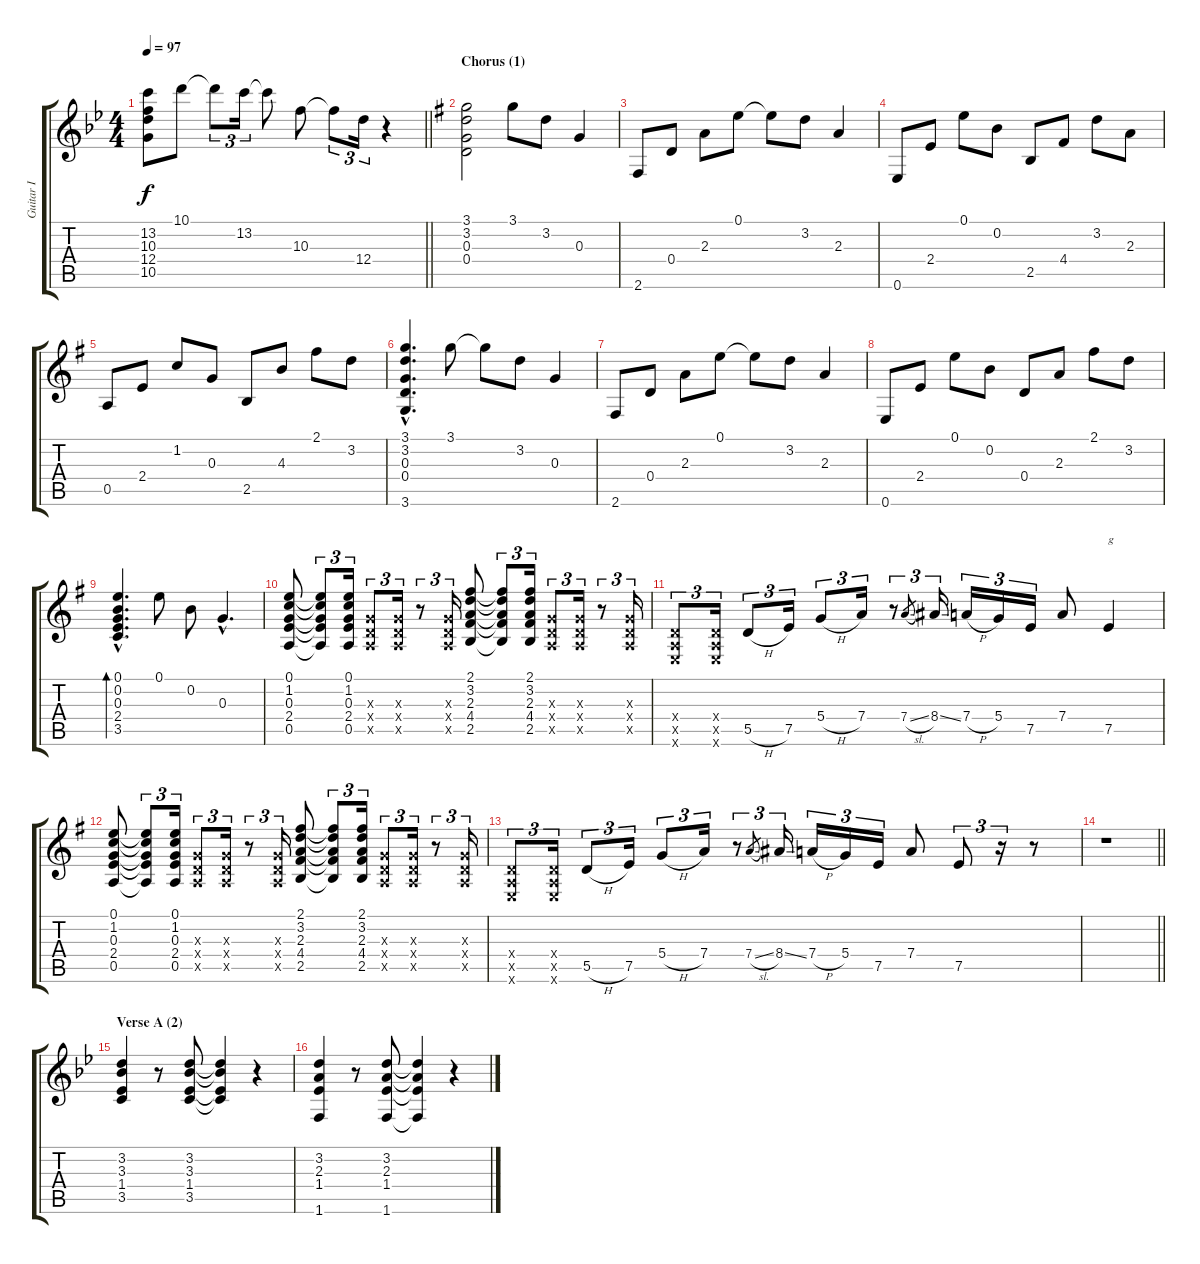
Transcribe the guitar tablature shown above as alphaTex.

\track ("Guitar I" "Guitar I") {instrument electricguitarjazz}
\staff {score tabs}
\tuning (E4 B3 G3 D3 A2 E2) {hide}
\ts (4 4)
\tempo 97
\clef g2
\barLineRight lightlight
\ks bb
(13.2{t} 10.3{t} 12.4{t} 10.5{t}).8{dy f} 10.1.8 10.1{t}.8{tu (3 2)} 13.2.16{tu (3 2)} 13.2{t}.8 10.3.8 10.3{t}.8{tu (3 2)} 12.4.16{tu (3 2)} r.4 |
\section ("" "Chorus (1)")
\ks g
(3.1 3.2 0.3 0.4).2 3.1.8 3.2.8 0.3.4 |
2.6.8 0.4.8 2.3.8 0.1.8 0.1{t}.8 3.2.8 2.3.4 |
0.6.8 2.4.8 0.1.8 0.2.8 2.5.8 4.4.8 3.2.8 2.3.8 |
0.5.8 2.4.8 1.2.8 0.3.8 2.5.8 4.3.8 2.1.8 3.2.8 |
(3.1{hac} 3.2{hac} 0.3{hac} 0.4{hac} 3.6{hac}).4{d} 3.1.8 3.1{t}.8 3.2.8 0.3.4 |
2.6.8 0.4.8 2.3.8 0.1.8 0.1{t}.8 3.2.8 2.3.4 |
0.6.8 2.4.8 0.1.8 0.2.8 0.4.8 2.3.8 2.1.8 3.2.8 |
(0.1{hac} 0.2{hac} 0.3{hac} 2.4{hac} 3.5{hac}).4{d bd 240} 0.1.8 0.2.8 0.3{hac}.4{d} |
(0.1 1.2 0.3 2.4 0.5).8 (0.1{t} 1.2{t} 0.3{t} 2.4{t} 0.5{t}).8{tu (3 2)} (0.1 1.2 0.3 2.4 0.5).16{tu (3 2)} (0.3{x} 0.4{x} 0.5{x}).8{tu (3 2)} (0.3{x} 0.4{x} 0.5{x}).16{tu (3 2)} r.8{tu (3 2)} (0.3{x} 0.4{x} 0.5{x}).16{tu (3 2)} (2.1 3.2 2.3 4.4 2.5).8 (2.1{t} 3.2{t} 2.3{t} 4.4{t} 2.5{t}).8{tu (3 2)} (2.1 3.2 2.3 4.4 2.5).16{tu (3 2)} (0.3{x} 0.4{x} 0.5{x}).8{tu (3 2)} (0.3{x} 0.4{x} 0.5{x}).16{tu (3 2)} r.8{tu (3 2)} (0.3{x} 0.4{x} 0.5{x}).16{tu (3 2)} |
(0.4{x} 0.5{x} 0.6{x}).8{tu (3 2)} (0.4{x} 0.5{x} 0.6{x}).16{tu (3 2)} 5.5{h}.8{tu (3 2)} 7.5.16{tu (3 2)} 5.4{h}.8{tu (3 2)} 7.4.16{tu (3 2)} r.8{tu (3 2)} 7.4{sl}.8{gr} 8.4{ss}.16{tu (3 2)} 7.4{h}.16{tu (3 2)} 5.4.16{tu (3 2)} 7.5.16{tu (3 2)} 7.4.8 7.5.4{txt "g"} |
(0.1 1.2 0.3 2.4 0.5).8 (0.1{t} 1.2{t} 0.3{t} 2.4{t} 0.5{t}).8{tu (3 2)} (0.1 1.2 0.3 2.4 0.5).16{tu (3 2)} (0.3{x} 0.4{x} 0.5{x}).8{tu (3 2)} (0.3{x} 0.4{x} 0.5{x}).16{tu (3 2)} r.8{tu (3 2)} (0.3{x} 0.4{x} 0.5{x}).16{tu (3 2)} (2.1 3.2 2.3 4.4 2.5).8 (2.1{t} 3.2{t} 2.3{t} 4.4{t} 2.5{t}).8{tu (3 2)} (2.1 3.2 2.3 4.4 2.5).16{tu (3 2)} (0.3{x} 0.4{x} 0.5{x}).8{tu (3 2)} (0.3{x} 0.4{x} 0.5{x}).16{tu (3 2)} r.8{tu (3 2)} (0.3{x} 0.4{x} 0.5{x}).16{tu (3 2)} |
(0.4{x} 0.5{x} 0.6{x}).8{tu (3 2)} (0.4{x} 0.5{x} 0.6{x}).16{tu (3 2)} 5.5{h}.8{tu (3 2)} 7.5.16{tu (3 2)} 5.4{h}.8{tu (3 2)} 7.4.16{tu (3 2)} r.8{tu (3 2)} 7.4{sl}.8{gr} 8.4{ss}.16{tu (3 2)} 7.4{h}.16{tu (3 2)} 5.4.16{tu (3 2)} 7.5.16{tu (3 2)} 7.4.8 7.5.8{tu (3 2)} r.16{tu (3 2)} r.8 |
\barLineRight lightlight
r.1 |
\section ("" "Verse A (2)")
\ks bb
(3.2 3.3 1.4 3.5).4 r.8 (3.2 3.3 1.4 3.5).8 (3.2{t} 3.3{t} 1.4{t} 3.5{t}).4 r.4 |
(3.2 2.3 1.4 1.6).4 r.8 (3.2 2.3 1.4 1.6).8 (3.2{t} 2.3{t} 1.4{t} 1.6{t}).4 r.4
